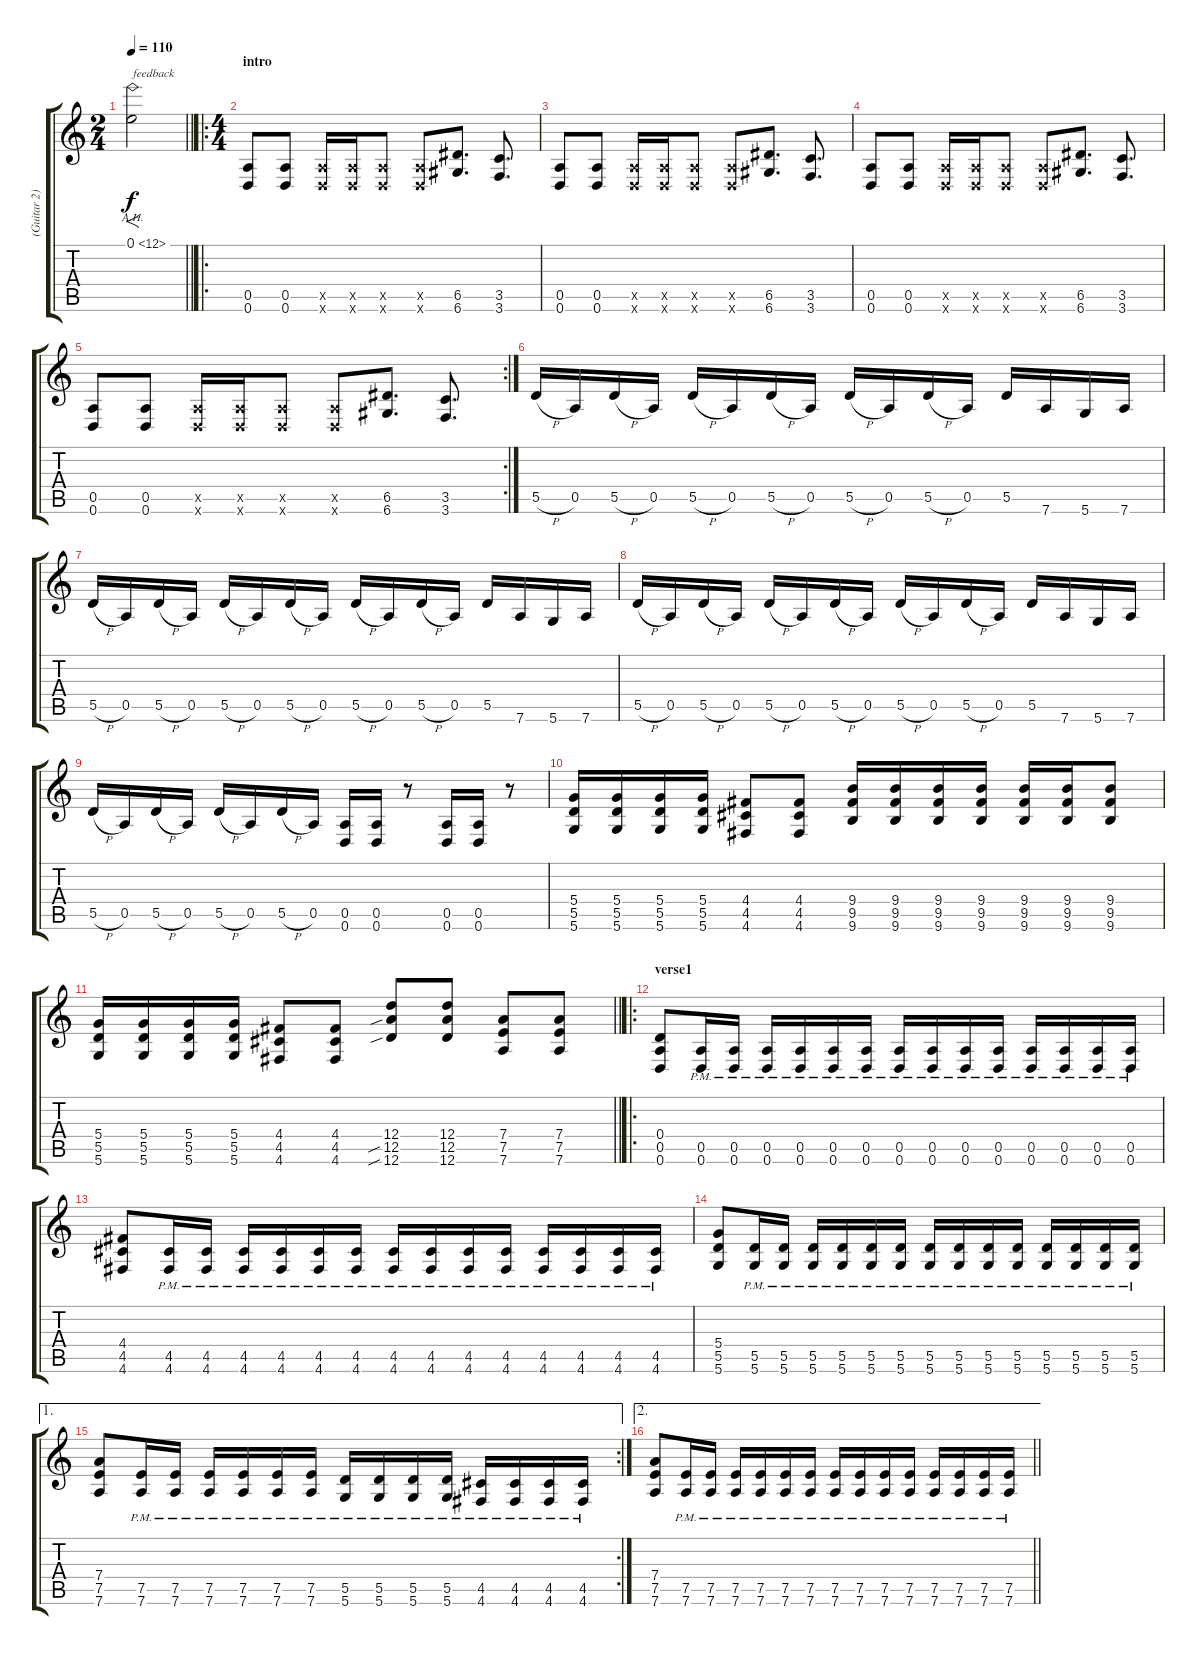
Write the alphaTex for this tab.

\track ("(Guitar 2) Kaoru" "(Guitar 2)") {instrument overdrivenguitar}
\staff {score tabs}
\tuning (E4 B3 G3 D3 A2 D2) {hide}
\ts (2 4)
\tempo 110
\clef g2
\barLineRight lightlight
\ks c
0.1{ah 12}.2{f txt "feedback" dy f instrument overdrivenguitar} |
\ro
\ts (4 4)
\section ("" "intro")
(0.5 0.6).8 (0.5 0.6).8 (0.5{x} 0.6{x}).16 (0.5{x} 0.6{x}).16 (0.5{x} 0.6{x}).8 (0.5{x} 0.6{x}).8 (6.5 6.6).8{d} (3.5 3.6).8{d} |
(0.5 0.6).8 (0.5 0.6).8 (0.5{x} 0.6{x}).16 (0.5{x} 0.6{x}).16 (0.5{x} 0.6{x}).8 (0.5{x} 0.6{x}).8 (6.5 6.6).8{d} (3.5 3.6).8{d} |
(0.5 0.6).8 (0.5 0.6).8 (0.5{x} 0.6{x}).16 (0.5{x} 0.6{x}).16 (0.5{x} 0.6{x}).8 (0.5{x} 0.6{x}).8 (6.5 6.6).8{d} (3.5 3.6).8{d} |
\rc 2
(0.5 0.6).8 (0.5 0.6).8 (0.5{x} 0.6{x}).16 (0.5{x} 0.6{x}).16 (0.5{x} 0.6{x}).8 (0.5{x} 0.6{x}).8 (6.5 6.6).8{d} (3.5 3.6).8{d} |
5.5{h}.16 0.5.16 5.5{h}.16 0.5.16 5.5{h}.16 0.5.16 5.5{h}.16 0.5.16 5.5{h}.16 0.5.16 5.5{h}.16 0.5.16 5.5.16 7.6.16 5.6.16 7.6.16 |
5.5{h}.16 0.5.16 5.5{h}.16 0.5.16 5.5{h}.16 0.5.16 5.5{h}.16 0.5.16 5.5{h}.16 0.5.16 5.5{h}.16 0.5.16 5.5.16 7.6.16 5.6.16 7.6.16 |
5.5{h}.16 0.5.16 5.5{h}.16 0.5.16 5.5{h}.16 0.5.16 5.5{h}.16 0.5.16 5.5{h}.16 0.5.16 5.5{h}.16 0.5.16 5.5.16 7.6.16 5.6.16 7.6.16 |
5.5{h}.16 0.5.16 5.5{h}.16 0.5.16 5.5{h}.16 0.5.16 5.5{h}.16 0.5.16 (0.5 0.6).16 (0.5 0.6).16 r.8 (0.5 0.6).16 (0.5 0.6).16 r.8 |
(5.4 5.5 5.6).16 (5.4 5.5 5.6).16 (5.4 5.5 5.6).16 (5.4 5.5 5.6).16 (4.4 4.5 4.6).8 (4.4 4.5 4.6).8 (9.4 9.5 9.6).16 (9.4 9.5 9.6).16 (9.4 9.5 9.6).16 (9.4 9.5 9.6).16 (9.4 9.5 9.6).16 (9.4 9.5 9.6).16 (9.4 9.5 9.6).8 |
\barLineRight lightlight
(5.4 5.5 5.6).16 (5.4 5.5 5.6).16 (5.4 5.5 5.6).16 (5.4 5.5 5.6).16 (4.4 4.5 4.6).8 (4.4 4.5 4.6).8 (12.4 12.5{sib} 12.6{sib}).8 (12.4 12.5 12.6).8 (7.4 7.5 7.6).8 (7.4 7.5 7.6).8 |
\ro
\section ("" "verse1")
(0.4 0.5 0.6).8 (0.5{pm} 0.6{pm}).16 (0.5{pm} 0.6{pm}).16 (0.5{pm} 0.6{pm}).16 (0.5{pm} 0.6{pm}).16 (0.5{pm} 0.6{pm}).16 (0.5{pm} 0.6{pm}).16 (0.5{pm} 0.6{pm}).16 (0.5{pm} 0.6{pm}).16 (0.5{pm} 0.6{pm}).16 (0.5{pm} 0.6{pm}).16 (0.5{pm} 0.6{pm}).16 (0.5{pm} 0.6{pm}).16 (0.5{pm} 0.6{pm}).16 (0.5{pm} 0.6{pm}).16 |
(4.4 4.5 4.6).8 (4.5{pm} 4.6{pm}).16 (4.5{pm} 4.6{pm}).16 (4.5{pm} 4.6{pm}).16 (4.5{pm} 4.6{pm}).16 (4.5{pm} 4.6{pm}).16 (4.5{pm} 4.6{pm}).16 (4.5{pm} 4.6{pm}).16 (4.5{pm} 4.6{pm}).16 (4.5{pm} 4.6{pm}).16 (4.5{pm} 4.6{pm}).16 (4.5{pm} 4.6{pm}).16 (4.5{pm} 4.6{pm}).16 (4.5{pm} 4.6{pm}).16 (4.5{pm} 4.6{pm}).16 |
(5.4 5.5 5.6).8 (5.5{pm} 5.6{pm}).16 (5.5{pm} 5.6{pm}).16 (5.5{pm} 5.6{pm}).16 (5.5{pm} 5.6{pm}).16 (5.5{pm} 5.6{pm}).16 (5.5{pm} 5.6{pm}).16 (5.5{pm} 5.6{pm}).16 (5.5{pm} 5.6{pm}).16 (5.5{pm} 5.6{pm}).16 (5.5{pm} 5.6{pm}).16 (5.5{pm} 5.6{pm}).16 (5.5{pm} 5.6{pm}).16 (5.5{pm} 5.6{pm}).16 (5.5{pm} 5.6{pm}).16 |
\ae 1
\rc 2
(7.4 7.5 7.6).8 (7.5{pm} 7.6{pm}).16 (7.5{pm} 7.6{pm}).16 (7.5{pm} 7.6{pm}).16 (7.5{pm} 7.6{pm}).16 (7.5{pm} 7.6{pm}).16 (7.5{pm} 7.6{pm}).16 (5.5{pm} 5.6{pm}).16 (5.5{pm} 5.6{pm}).16 (5.5{pm} 5.6{pm}).16 (5.5{pm} 5.6{pm}).16 (4.5{pm} 4.6{pm}).16 (4.5{pm} 4.6{pm}).16 (4.5{pm} 4.6{pm}).16 (4.5{pm} 4.6{pm}).16 |
\ae 2
\barLineRight lightlight
(7.4 7.5 7.6).8 (7.5{pm} 7.6{pm}).16 (7.5{pm} 7.6{pm}).16 (7.5{pm} 7.6{pm}).16 (7.5{pm} 7.6{pm}).16 (7.5{pm} 7.6{pm}).16 (7.5{pm} 7.6{pm}).16 (7.5{pm} 7.6{pm}).16 (7.5{pm} 7.6{pm}).16 (7.5{pm} 7.6{pm}).16 (7.5{pm} 7.6{pm}).16 (7.5{pm} 7.6{pm}).16 (7.5{pm} 7.6{pm}).16 (7.5{pm} 7.6{pm}).16 (7.5{pm} 7.6{pm}).16
